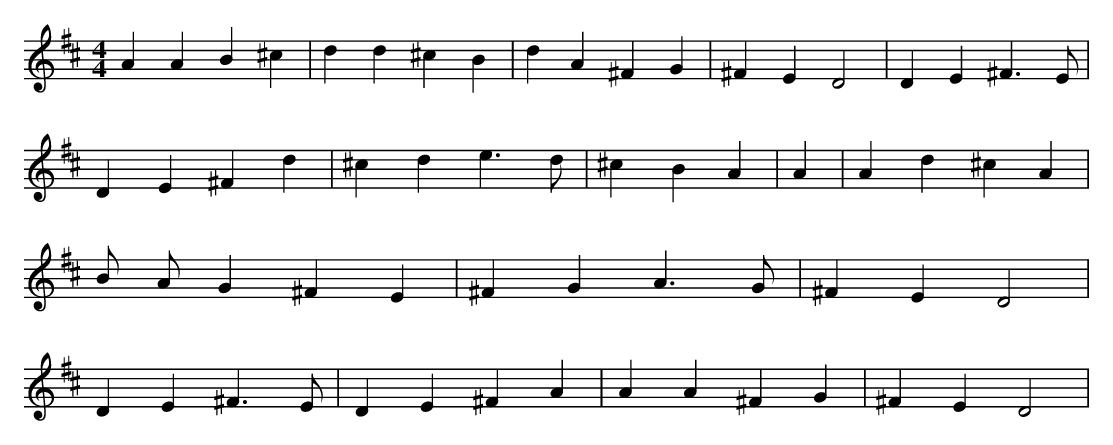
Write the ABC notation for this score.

X:1
M:4/4
L:1/8
K:D
A2 A2 B2 ^c2 | d2 d2 ^c2 B2 | d2 A2 ^F2 G2 | ^F2 E2 D4 | D2 E2 ^F3 E | D2 E2 ^F2 d2 | ^c2 d2 e3 d | ^c2 B2 A2 | A2 | A2 d2 ^c2 A2 | B A G2 ^F2 E2 | ^F2 G2 A3 G | ^F2 E2 D4 | D2 E2 ^F3 E | D2 E2 ^F2 A2 | A2 A2 ^F2 G2 | ^F2 E2 D4 |
